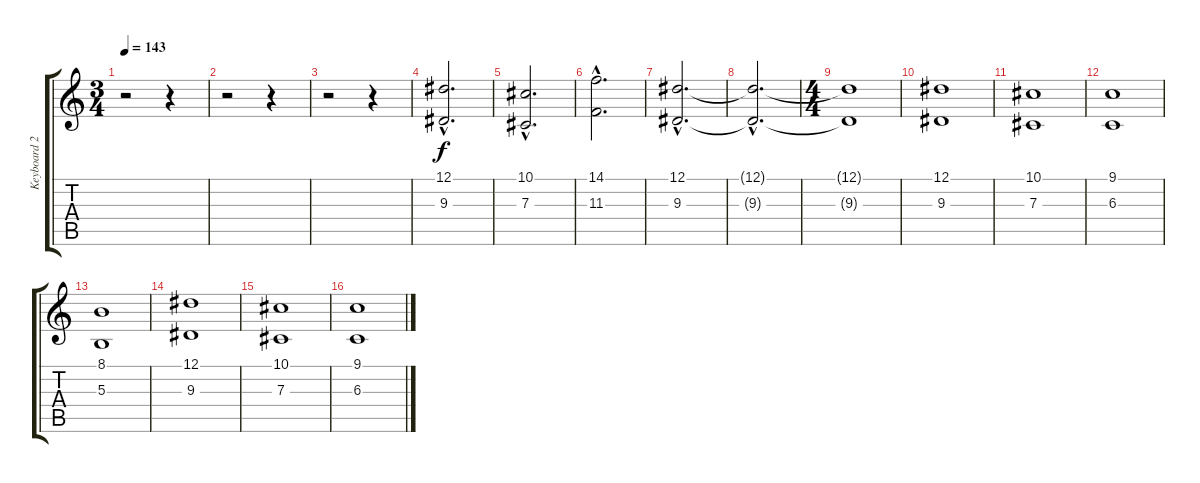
\track ("Keyboard 2" "Keyboard 2") {instrument stringensemble1}
\staff {score tabs}
\tuning (Eb4 Bb3 Gb3 Db3 Ab2 Eb2) {hide}
\ts (3 4)
\tempo 143
\clef g2
\ks c
r.2{dy f} r.4 |
r.2 r.4 |
r.2 r.4 |
\section ("" "")
(12.1{hac} 9.3{hac}).2{d} |
(10.1{hac} 7.3{hac}).2{d} |
(14.1{hac} 11.3{hac}).2{d} |
(12.1{hac} 9.3{hac}).2{d} |
(12.1{hac t} 9.3{hac t}).2{d} |
\ts (4 4)
(12.1{t} 9.3{t}).1 |
\section ("" "")
(12.1 9.3).1 |
(10.1 7.3).1 |
(9.1 6.3).1 |
(8.1 5.3).1 |
(12.1 9.3).1 |
(10.1 7.3).1 |
(9.1 6.3).1
